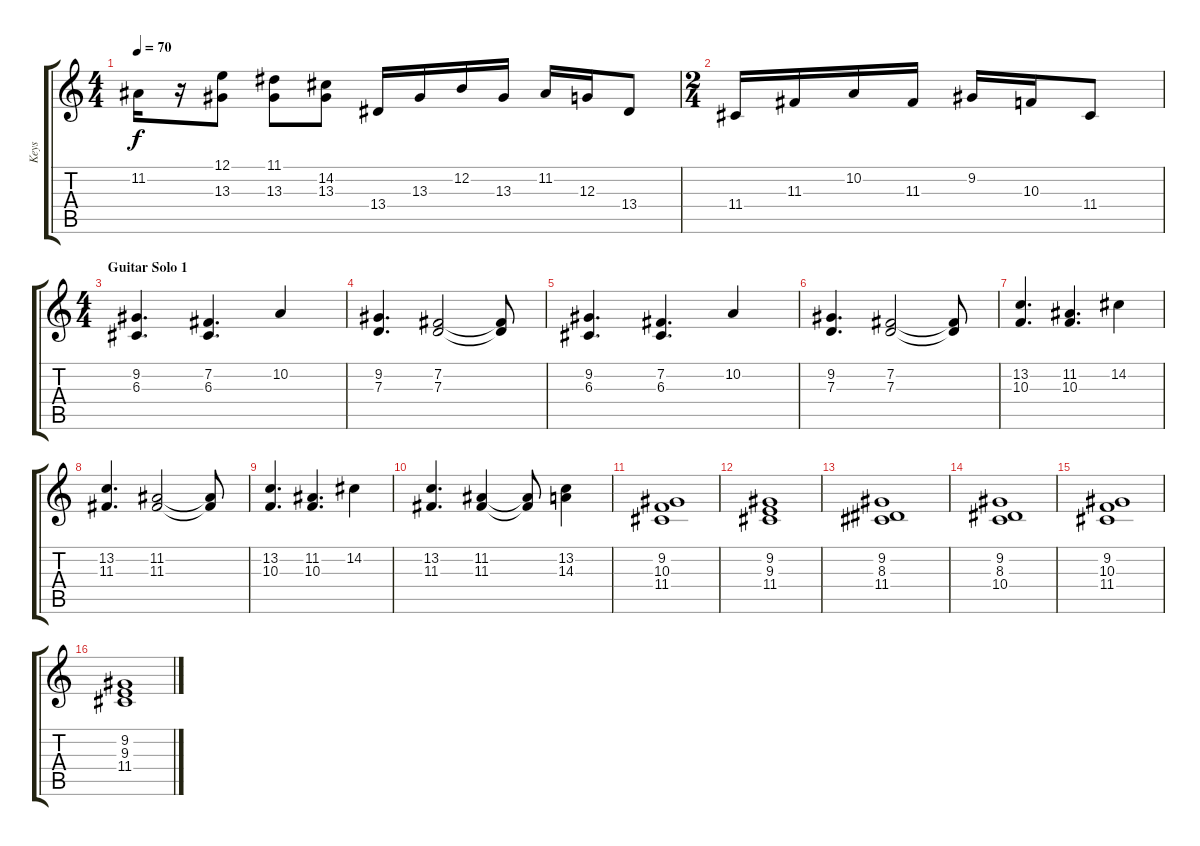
\track ("Keys" "Keys") {instrument stringensemble1}
\staff {score tabs}
\tuning (E4 B3 G3 D3 A2 E2) {hide}
\ts (4 4)
\tempo 70
\clef g2
\ks c
11.2.16{dy f} r.16 (12.1 13.3).8 (11.1 13.3).8 (14.2 13.3).8 13.4.16 13.3.16 12.2.16 13.3.16 11.2.16 12.3.16 13.4.8 |
\ts (2 4)
11.4.16 11.3.16 10.2.16 11.3.16 9.2.16 10.3.16 11.4.8 |
\ts (4 4)
\section ("" "Guitar Solo 1")
(9.2 6.3).4{d} (7.2 6.3).4{d} 10.2.4 |
(9.2 7.3).4{d} (7.2 7.3).2 (7.2{t} 7.3{t}).8 |
(9.2 6.3).4{d} (7.2 6.3).4{d} 10.2.4 |
(9.2 7.3).4{d} (7.2 7.3).2 (7.2{t} 7.3{t}).8 |
(13.2 10.3).4{d} (11.2 10.3).4{d} 14.2.4 |
(13.2 11.3).4{d} (11.2 11.3).2 (11.2{t} 11.3{t}).8 |
(13.2 10.3).4{d} (11.2 10.3).4{d} 14.2.4 |
(13.2 11.3).4{d} (11.2 11.3).4 (11.2{t} 11.3{t}).8 (13.2 14.3).4 |
(9.2 10.3 11.4).1 |
(9.2 9.3 11.4).1 |
(9.2 8.3 11.4).1 |
(9.2 8.3 10.4).1 |
(9.2 10.3 11.4).1 |
(9.2 9.3 11.4).1
